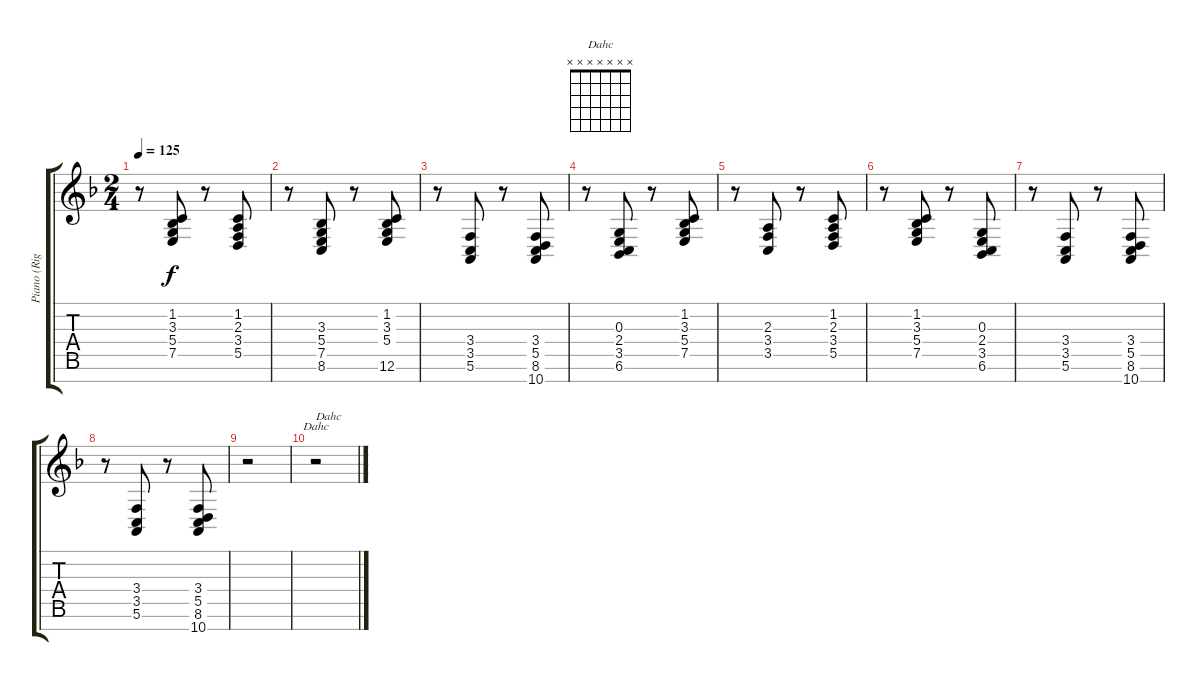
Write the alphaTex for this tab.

\track ("Piano (Right Hand)" "Piano (Rig") {instrument acousticgrandpiano}
\staff {score tabs}
\tuning (E4 B3 G3 D3 A2 E2 B1) {hide}
\chord ("Dahc" x x x x x x x)
\ts (2 4)
\tempo 125
\clef g2
\ks f
r.8{dy f} (1.2 3.3 5.4 7.5).8 r.8 (1.2 2.3 3.4 5.5).8 |
r.8 (3.3 5.4 7.5 8.6).8 r.8 (1.2 3.3 5.4 12.6).8 |
r.8 (3.4 3.5 5.6).8 r.8 (3.4 5.5 8.6 10.7).8 |
r.8 (0.3 2.4 3.5 6.6).8 r.8 (1.2 3.3 5.4 7.5).8 |
r.8 (2.3 3.4 3.5).8 r.8 (1.2 2.3 3.4 5.5).8 |
r.8 (1.2 3.3 5.4 7.5).8 r.8 (0.3 2.4 3.5 6.6).8 |
r.8 (3.4 3.5 5.6).8 r.8 (3.4 5.5 8.6 10.7).8 |
r.8 (3.4 3.5 5.6).8 r.8 (3.4 5.5 8.6 10.7).8 |
r.2 |
r.2{ch "Dahc" txt "Dahc"}
